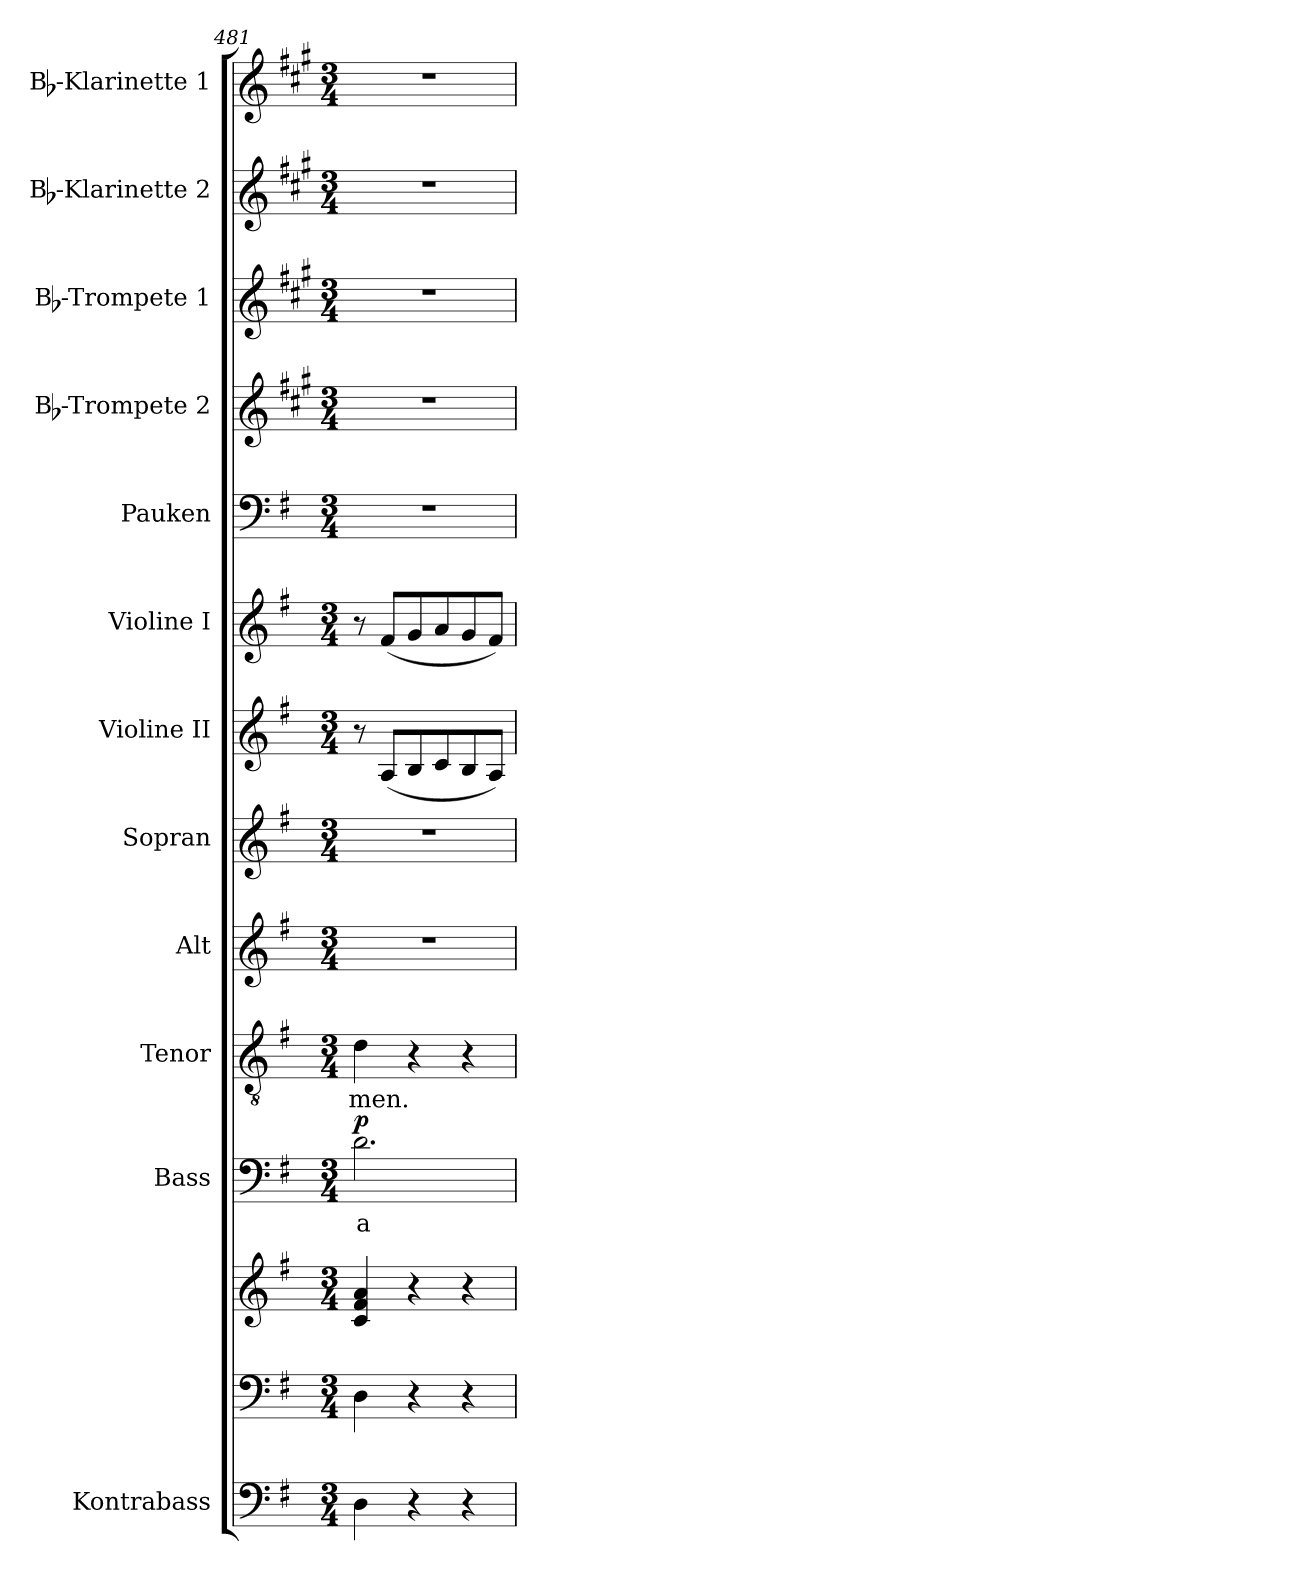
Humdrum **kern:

**kern	**kern	**kern	**kern	**text	**dynam	**kern	**text	**kern	**kern	**kern	**kern	**kern	**kern	**kern	**kern	**kern
*part13	*part12	*part12	*part11	*part11	*part11	*part10	*part10	*part9	*part8	*part7	*part6	*part5	*part4	*part3	*part2	*part1
*staff14	*staff13	*staff12	*staff11	*staff11	*staff11	*staff10	*staff10	*staff9	*staff8	*staff7	*staff6	*staff5	*staff4	*staff3	*staff2	*staff1
*I"Kontrabass	*	*	*I"Bass	*	*	*I"Tenor	*	*I"Alt	*I"Sopran	*I"Violine II	*I"Violine I	*I"Pauken	*I"Bb-Trompete 2	*I"Bb-Trompete 1	*I"Bb-Klarinette 2	*I"Bb-Klarinette 1
*I'Kb.	*	*	*I'B.	*	*	*I'T.	*	*I'A.	*I'S.	*I'Vl. II	*I'Vl. I	*I'Pk.	*I'Bb Trp. 2	*I'Bb Trp. 1	*I'Bb Kl. 2	*I'Bb Kl. 1
*clefF4	*clefF4	*clefG2	*clefF4	*	*	*clefGv2	*	*clefG2	*clefG2	*clefG2	*clefG2	*clefF4	*clefG2	*clefG2	*clefG2	*clefG2
*ITrd7c12	*	*	*	*	*	*	*	*	*	*	*	*	*ITrd1c2	*ITrd1c2	*ITrd1c2	*ITrd1c2
*k[f#]	*k[f#]	*k[f#]	*k[f#]	*	*	*k[f#]	*	*k[f#]	*k[f#]	*k[f#]	*k[f#]	*k[f#]	*k[f#]	*k[f#]	*k[f#]	*k[f#]
*G:	*G:	*G:	*G:	*	*	*G:	*	*G:	*G:	*G:	*G:	*G:	*G:	*G:	*G:	*G:
*M3/4	*M3/4	*M3/4	*M3/4	*	*	*M3/4	*	*M3/4	*M3/4	*M3/4	*M3/4	*M3/4	*M3/4	*M3/4	*M3/4	*M3/4
=481	=481	=481	=481	=481	=481	=481	=481	=481	=481	=481	=481	=481	=481	=481	=481	=481
!	!	!	!	!LO:LY:b	!LO:DY:a	!	!LO:LY:b	!	!	!	!	!	!	!	!	!
4DD\	4D\	4c/ 4f#/ 4a/	2.d\	a-	p	4d\	-men.	2.r	2.r	8r	8r	2.r	2.r	2.r	2.r	2.r
.	.	.	.	.	.	.	.	.	.	(<8A/L	(<8f#/L	.	.	.	.	.
4r	4r	4r	.	.	.	4r	.	.	.	8B/	8g/	.	.	.	.	.
.	.	.	.	.	.	.	.	.	.	8c/	8a/	.	.	.	.	.
4r	4r	4r	.	.	.	4r	.	.	.	8B/	8g/	.	.	.	.	.
.	.	.	.	.	.	.	.	.	.	8A/J)	8f#/J)	.	.	.	.	.
=	=	=	=	=	=	=	=	=	=	=	=	=	=	=	=	=
*-	*-	*-	*-	*-	*-	*-	*-	*-	*-	*-	*-	*-	*-	*-	*-	*-
